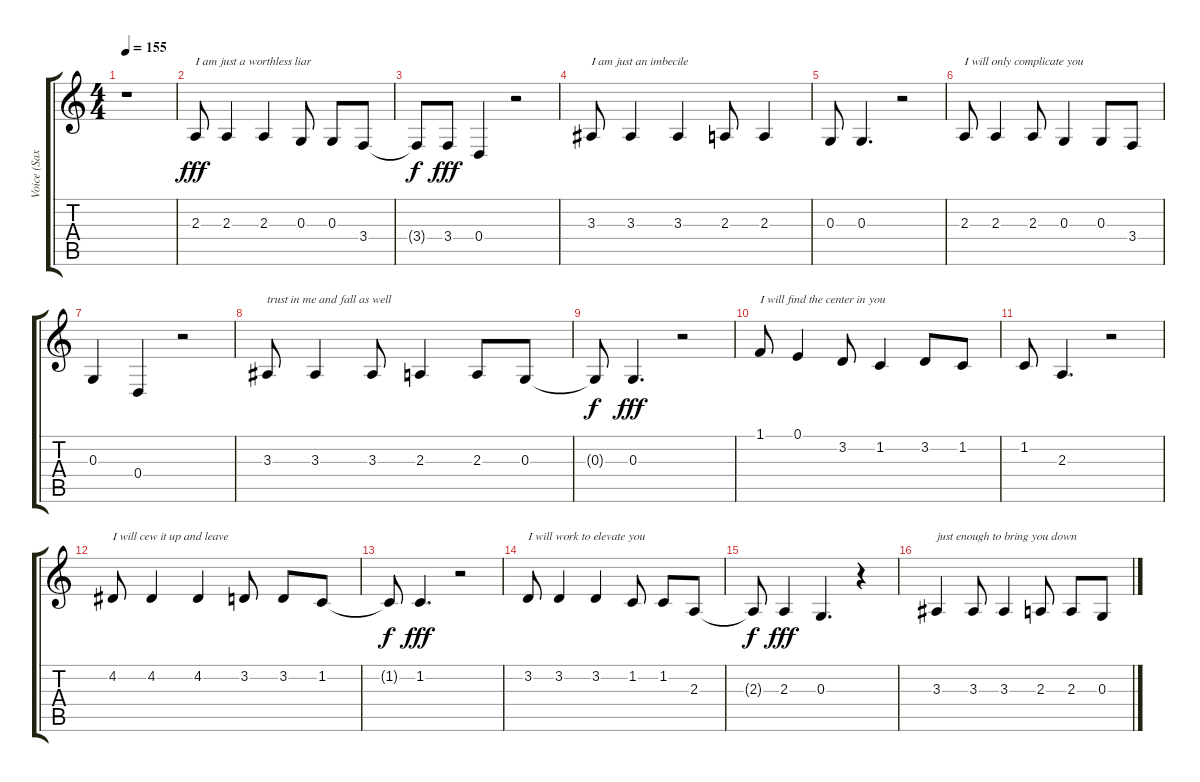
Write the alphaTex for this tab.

\track ("Voice (Sax 1)       " "Voice (Sax") {instrument altosax}
\staff {score tabs}
\tuning (E4 B3 G3 D3 A2 E2) {hide}
\ts (4 4)
\tempo 155
\clef g2
\ks c
r.1{dy fff} |
2.3.8{txt "I am just a worthless liar"} 2.3.4 2.3.4 0.3.8 0.3.8 3.4.8 |
3.4{t}.8{dy f} 3.4.8{dy fff} 0.4.4 r.2 |
3.3.8{txt "I am just an imbecile"} 3.3.4 3.3.4 2.3.8 2.3.4 |
0.3.8 0.3.4{d} r.2 |
2.3.8{txt "I will only complicate you"} 2.3.4 2.3.8 0.3.4 0.3.8 3.4.8 |
0.3.4 0.4.4 r.2 |
3.3.8{txt "trust in me and fall as well"} 3.3.4 3.3.8 2.3.4 2.3.8 0.3.8 |
0.3{t}.8{dy f} 0.3.4{d dy fff} r.2 |
1.1.8{txt "I will find the center in you"} 0.1.4 3.2.8 1.2.4 3.2.8 1.2.8 |
1.2.8 2.3.4{d} r.2 |
4.2.8{txt "I will cew it up and leave"} 4.2.4 4.2.4 3.2.8 3.2.8 1.2.8 |
1.2{t}.8{dy f} 1.2.4{d dy fff} r.2 |
3.2.8{txt "I will work to elevate you"} 3.2.4 3.2.4 1.2.8 1.2.8 2.3.8 |
2.3{t}.8{dy f} 2.3.4{dy fff} 0.3.4{d} r.4 |
3.3.4{txt "just enough to bring you down"} 3.3.8 3.3.4 2.3.8 2.3.8 0.3.8
